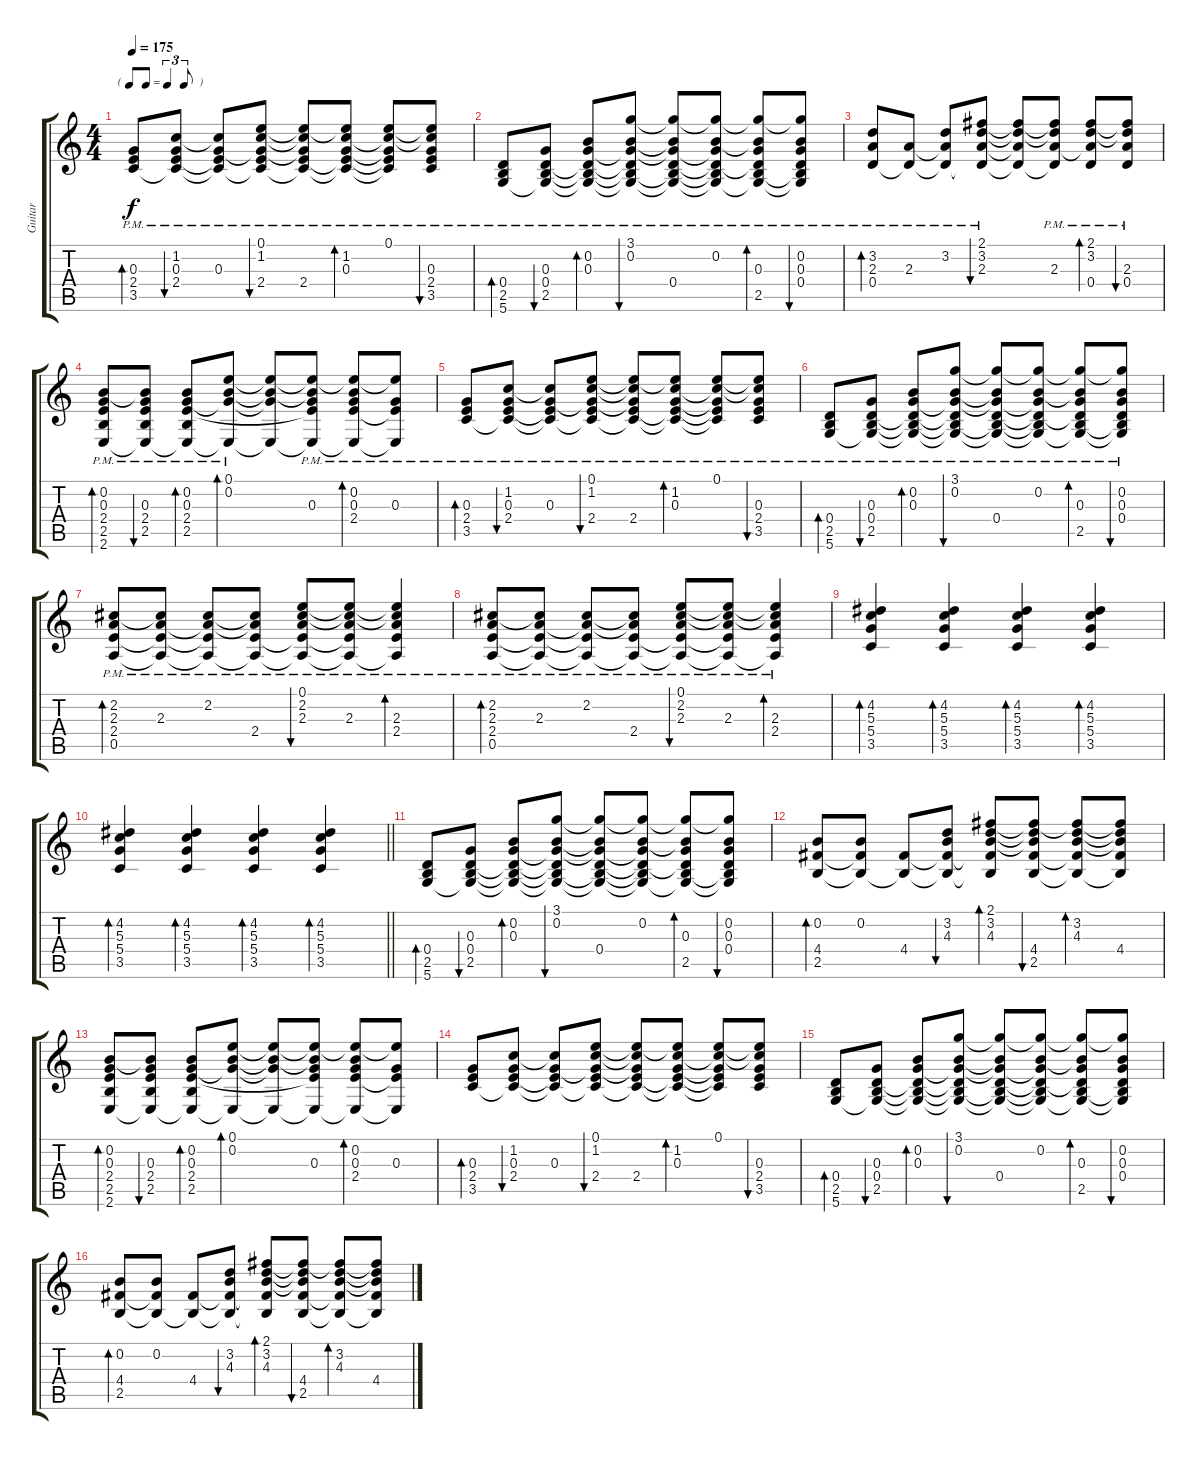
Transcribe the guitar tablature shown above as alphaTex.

\track ("Guitar" "Guitar") {instrument acousticguitarsteel}
\staff {score tabs}
\tuning (E4 B3 G3 D3 A2 D2) {hide}
\ts (4 4)
\tf triplet8th
\tempo 175
\clef g2
\ks c
(0.3{pm} 2.4{pm} 3.5{pm}).8{bd 60 dy f} (1.2{pm} 0.3{pm} 2.4{pm} 3.5{t}).8{bu 60} (1.2{t} 0.3{pm} 2.4{t} 3.5{t}).8 (0.1{pm} 1.2{pm} 0.3{t} 2.4{pm} 3.5{t}).8{bu 60} (0.1{t} 1.2{t} 0.3{t} 2.4{pm} 3.5{t}).8 (0.1{t} 1.2{pm} 0.3{pm} 2.4{t} 3.5{t}).8{bd 60} (0.1{pm} 1.2{t} 0.3{t} 2.4{t} 3.5{t}).8 (0.1{t} 1.2{t} 0.3{pm} 2.4{pm} 3.5{pm}).8{bu 60} |
(0.4{pm} 2.5{pm} 5.6{pm}).8{bd 60} (0.3{pm} 0.4{pm} 2.5{pm} 5.6{t}).8{bu 60} (0.2{pm} 0.3{pm} 0.4{t} 2.5{t} 5.6{t}).8{bd 60} (3.1{pm} 0.2{pm} 0.3{t} 0.4{t} 2.5{t} 5.6{t}).8{bu 60} (3.1{t} 0.2{t} 0.3{t} 0.4{pm} 2.5{t} 5.6{t}).8 (3.1{t} 0.2{pm} 0.3{t} 0.4{t} 2.5{t} 5.6{t}).8 (3.1{t} 0.2{t} 0.3{pm} 0.4{t} 2.5{pm} 5.6{t}).8{bd 60} (3.1{t} 0.2{pm} 0.3{pm} 0.4{pm} 2.5{t} 5.6{t}).8{bu 60} |
(3.2{pm} 2.3{pm} 0.4{pm}).8{bd 60} (2.3{pm} 0.4{t}).8 (3.2{pm} 2.3{t} 0.4{t}).8 (2.1{pm} 3.2{pm} 2.3{pm} 0.4{t}).8{bu 60} (2.1{t} 3.2{t} 2.3{t} 0.4{t}).8 (2.1{t} 3.2{t} 2.3{pm} 0.4{t}).8 (2.1{pm} 3.2{pm} 2.3{t} 0.4{pm}).8{bd 60} (2.1{t} 3.2{t} 2.3{pm} 0.4{pm}).8{bu 60} |
(0.2{pm} 0.3{pm} 2.4{pm} 2.5{pm} 2.6{pm}).8{bd 60} (0.2{t} 0.3{pm} 2.4{pm} 2.5{pm} 2.6{t}).8{bu 60} (0.2{pm} 0.3{pm} 2.4{pm} 2.5{pm} 2.6{t}).8{bd 60} (0.1{pm} 0.2{pm} 0.3{t} 2.6{t}).8{bd 60} (0.1{t} 0.2{t} 0.3{t} 2.6{t}).8 (0.1{t} 0.2{t} 0.3{pm} 2.4{t} 2.6{t}).8 (0.1{t} 0.2{pm} 0.3{pm} 2.4{pm} 2.6{t}).8{bd 60} (0.1{t} 0.3{pm} 2.4{t} 2.6{t}).8 |
(0.3{pm} 2.4{pm} 3.5{pm}).8{bd 60} (1.2{pm} 0.3{pm} 2.4{pm} 3.5{t}).8{bu 60} (1.2{t} 0.3{pm} 2.4{t} 3.5{t}).8 (0.1{pm} 1.2{pm} 0.3{t} 2.4{pm} 3.5{t}).8{bu 60} (0.1{t} 1.2{t} 0.3{t} 2.4{pm} 3.5{t}).8 (0.1{t} 1.2{pm} 0.3{pm} 2.4{t} 3.5{t}).8{bd 60} (0.1{pm} 1.2{t} 0.3{t} 2.4{t} 3.5{t}).8 (0.1{t} 1.2{t} 0.3{pm} 2.4{pm} 3.5{pm}).8{bu 60} |
(0.4{pm} 2.5{pm} 5.6{pm}).8{bd 60} (0.3{pm} 0.4{pm} 2.5{pm} 5.6{t}).8{bu 60} (0.2{pm} 0.3{pm} 0.4{t} 2.5{t} 5.6{t}).8{bd 60} (3.1{pm} 0.2{pm} 0.3{t} 0.4{t} 2.5{t} 5.6{t}).8{bu 60} (3.1{t} 0.2{t} 0.3{t} 0.4{pm} 2.5{t} 5.6{t}).8 (3.1{t} 0.2{pm} 0.3{t} 0.4{t} 2.5{t} 5.6{t}).8 (3.1{t} 0.2{t} 0.3{pm} 0.4{t} 2.5{pm} 5.6{t}).8{bd 60} (3.1{t} 0.2{pm} 0.3{pm} 0.4{pm} 2.5{t} 5.6{t}).8{bu 60} |
(2.2{pm} 2.3{pm} 2.4{pm} 0.5{pm}).8{bd 60} (2.2{t} 2.3{pm} 2.4{t} 0.5{t}).8 (2.2{pm} 2.3{t} 2.4{t} 0.5{t}).8 (2.2{t} 2.3{t} 2.4{pm} 0.5{t}).8 (0.1{pm} 2.2{pm} 2.3{pm} 2.4{t} 0.5{t}).8{bu 60} (0.1{t} 2.2{t} 2.3{pm} 2.4{t} 0.5{t}).8 (0.1{t} 2.2{t} 2.3{pm} 2.4{pm} 0.5{t}).4{bd 60} |
(2.2{pm} 2.3{pm} 2.4{pm} 0.5{pm}).8{bd 60} (2.2{t} 2.3{pm} 2.4{t} 0.5{t}).8 (2.2{pm} 2.3{t} 2.4{t} 0.5{t}).8 (2.2{t} 2.3{t} 2.4{pm} 0.5{t}).8 (0.1{pm} 2.2{pm} 2.3{pm} 2.4{t} 0.5{t}).8{bu 60} (0.1{t} 2.2{t} 2.3{pm} 2.4{t} 0.5{t}).8 (0.1{t} 2.2{t} 2.3{pm} 2.4{pm} 0.5{t}).4{bd 60} |
(4.2 5.3 5.4 3.5).4{bd 60} (4.2 5.3 5.4 3.5).4{bd 60} (4.2 5.3 5.4 3.5).4{bd 60} (4.2 5.3 5.4 3.5).4{bd 60} |
\barLineRight lightlight
(4.2 5.3 5.4 3.5).4{bd 60 volume 13} (4.2 5.3 5.4 3.5).4{bd 60} (4.2 5.3 5.4 3.5).4{bd 60} (4.2 5.3 5.4 3.5).4{bd 60} |
(0.4 2.5 5.6).8{bd 60} (0.3 0.4 2.5 5.6{t}).8{bu 60} (0.2 0.3 0.4{t} 2.5{t} 5.6{t}).8{bd 60} (3.1 0.2 0.3{t} 0.4{t} 2.5{t} 5.6{t}).8{bu 60} (3.1{t} 0.2{t} 0.3{t} 0.4 2.5{t} 5.6{t}).8 (3.1{t} 0.2 0.3{t} 0.4{t} 2.5{t} 5.6{t}).8 (3.1{t} 0.2{t} 0.3 0.4{t} 2.5 5.6{t}).8{bd 60} (3.1{t} 0.2 0.3 0.4 2.5{t} 5.6{t}).8{bu 60} |
(0.2 4.4 2.5).8{bd 60} (0.2 4.4{t} 2.5{t}).8 (4.4 2.5{t}).8 (3.2 4.3 4.4{t} 2.5{t}).8{bu 60} (2.1 3.2 4.3 4.4{t} 2.5{t}).8{bd 60} (2.1{t} 3.2{t} 4.3{t} 4.4 2.5).8{bu 60} (2.1{t} 3.2 4.3 4.4{t} 2.5{t}).8{bd 60} (2.1{t} 3.2{t} 4.3{t} 4.4 2.5{t}).8 |
(0.2 0.3 2.4 2.5 2.6).8{bd 60} (0.2{t} 0.3 2.4 2.5 2.6{t}).8{bu 60} (0.2 0.3 2.4 2.5 2.6{t}).8{bd 60} (0.1 0.2 0.3{t} 2.6{t}).8{bd 60} (0.1{t} 0.2{t} 0.3{t} 2.6{t}).8 (0.1{t} 0.2{t} 0.3 2.4{t} 2.6{t}).8 (0.1{t} 0.2 0.3 2.4 2.6{t}).8{bd 60} (0.1{t} 0.3 2.4{t} 2.6{t}).8 |
(0.3 2.4 3.5).8{bd 60} (1.2 0.3 2.4 3.5{t}).8{bu 60} (1.2{t} 0.3 2.4{t} 3.5{t}).8 (0.1 1.2 0.3{t} 2.4 3.5{t}).8{bu 60} (0.1{t} 1.2{t} 0.3{t} 2.4 3.5{t}).8 (0.1{t} 1.2 0.3 2.4{t} 3.5{t}).8{bd 60} (0.1 1.2{t} 0.3{t} 2.4{t} 3.5{t}).8 (0.1{t} 1.2{t} 0.3 2.4 3.5).8{bu 60} |
(0.4 2.5 5.6).8{bd 60} (0.3 0.4 2.5 5.6{t}).8{bu 60} (0.2 0.3 0.4{t} 2.5{t} 5.6{t}).8{bd 60} (3.1 0.2 0.3{t} 0.4{t} 2.5{t} 5.6{t}).8{bu 60} (3.1{t} 0.2{t} 0.3{t} 0.4 2.5{t} 5.6{t}).8 (3.1{t} 0.2 0.3{t} 0.4{t} 2.5{t} 5.6{t}).8 (3.1{t} 0.2{t} 0.3 0.4{t} 2.5 5.6{t}).8{bd 60} (3.1{t} 0.2 0.3 0.4 2.5{t} 5.6{t}).8{bu 60} |
(0.2 4.4 2.5).8{bd 60} (0.2 4.4{t} 2.5{t}).8 (4.4 2.5{t}).8 (3.2 4.3 4.4{t} 2.5{t}).8{bu 60} (2.1 3.2 4.3 4.4{t} 2.5{t}).8{bd 60} (2.1{t} 3.2{t} 4.3{t} 4.4 2.5).8{bu 60} (2.1{t} 3.2 4.3 4.4{t} 2.5{t}).8{bd 60} (2.1{t} 3.2{t} 4.3{t} 4.4 2.5{t}).8
